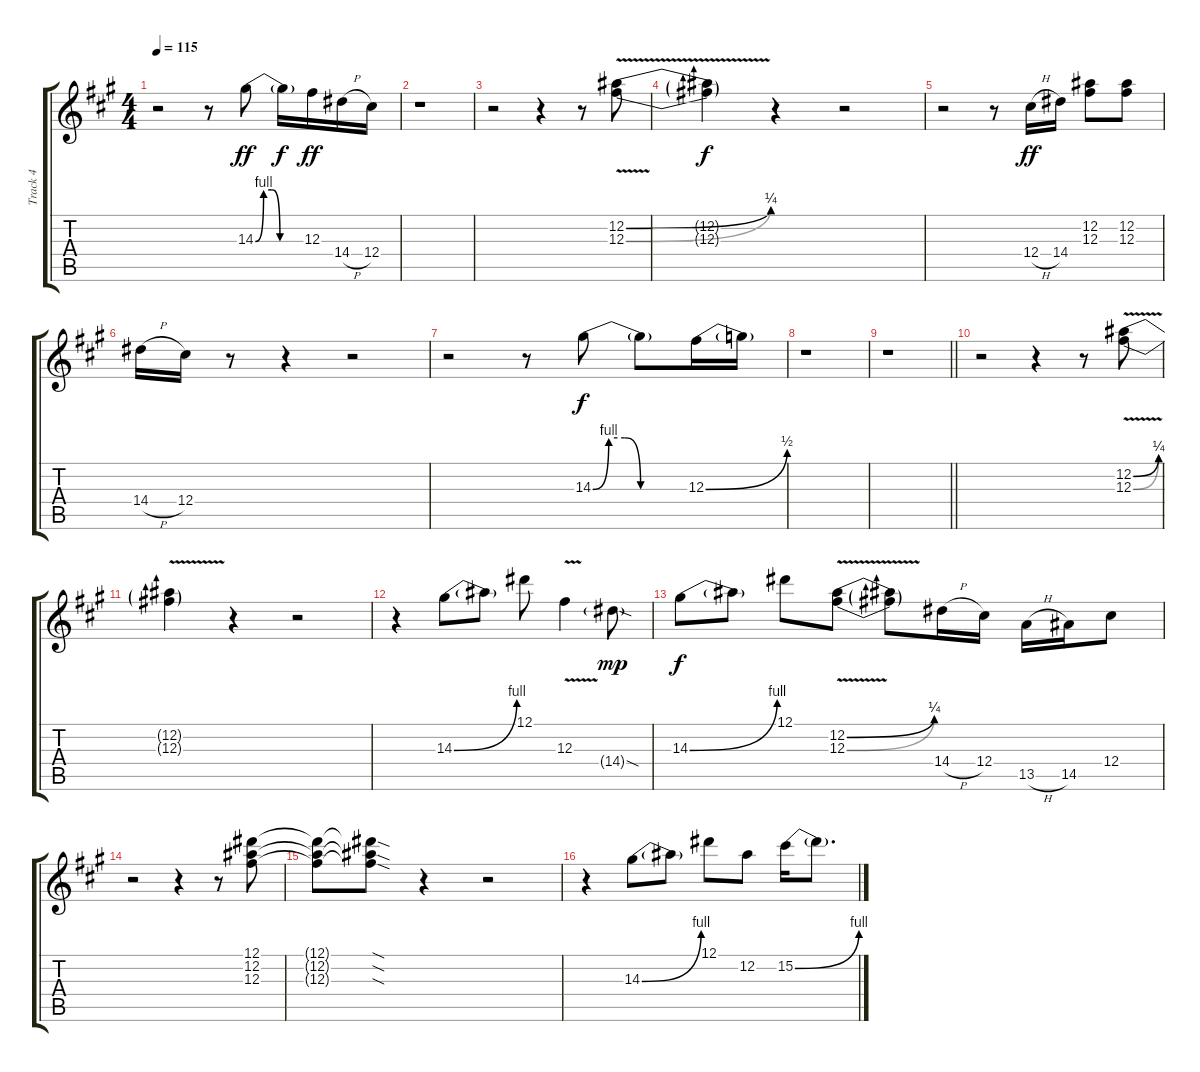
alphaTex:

\track ("Track 4" "Track 4") {instrument electricguitarjazz}
\staff {score tabs}
\tuning (Eb4 Bb3 Gb3 Db3 Ab2 Eb2) {hide}
\ts (4 4)
\tempo 115
\clef g2
\ks a
r.2{dy ff} r.8 14.3{be (custom 0 0 10 4 20 4 30 0 60 0)}.8 14.3{t}.16{dy f} 12.3.16{dy ff} 14.4{h}.16 12.4.16 |
r.1 |
r.2 r.4 r.8 (12.2{be (bend 0 0 60 1) v} 12.3{be (bend 0 0 60 1) v}).8 |
(12.2{t} 12.3{t}).4{dy f} r.4 r.2 |
r.2 r.8 12.4{h}.16{dy ff} 14.4.16 (12.2 12.3).8 (12.2 12.3).8 |
14.4{h}.16 12.4.16 r.8 r.4 r.2 |
r.2 r.8 14.3{be (custom 0 0 10 4 20 4 30 0 60 0)}.8{dy f} 14.3{t}.8 12.3{be (bend 0 0 60 2)}.16 12.3{t}.16 |
r.1 |
\barLineRight lightlight
r.1 |
r.2 r.4 r.8 (12.2{be (bend 0 0 60 1) v} 12.3{be (bend 0 0 60 1) v}).8 |
(12.2{t} 12.3{t}).4 r.4 r.2 |
r.4 14.3{be (bend 0 0 60 4)}.8 14.3{t}.8 12.1.8 12.3{v}.4 14.4{sod g}.8{dy mp} |
14.3{be (bend 0 0 60 4)}.8{dy f} 14.3{t}.8 12.1.8 (12.2{be (bend 0 0 60 1) v} 12.3{be (bend 0 0 60 1) v}).8 (12.2{t} 12.3{t}).8 14.4{h}.16 12.4.16 13.5{h}.16 14.5.16 12.4.8 |
r.2 r.4 r.8 (12.1 12.2 12.3).8 |
(12.1{t} 12.2{t} 12.3{t}).8 (12.1{sod t} 12.2{sod t} 12.3{sod t}).8 r.4 r.2 |
r.4 14.3{be (bend 0 0 60 4)}.8 14.3{t}.8 12.1.8 12.2.8 15.2{be (bend 0 0 60 4)}.16 15.2{t}.8{d}
